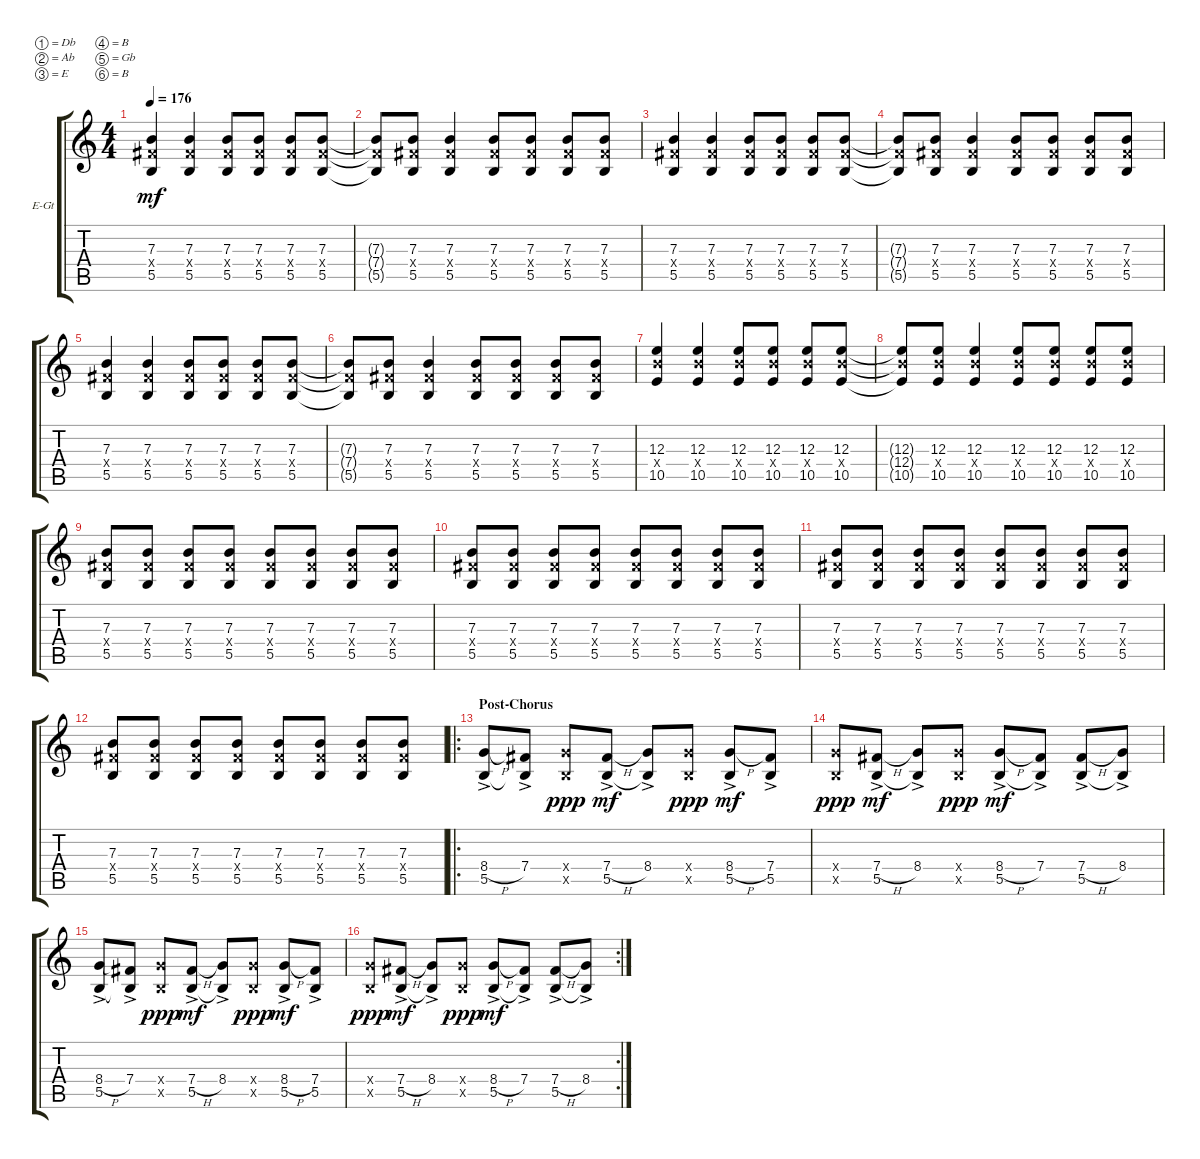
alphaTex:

\defaultSystemsLayout 4
\bracketExtendMode groupsimilarinstruments
\firstSystemTrackNameOrientation horizontal
\otherSystemsTrackNameOrientation horizontal
\track ("Серж" "E-Gt") {instrument distortionguitar}
\staff {score tabs}
\tuning (Db4 Ab3 E3 B2 Gb2 B1)
\ts (4 4)
\tempo 176
\clef g2
\ks c
(5.5 7.3 7.4{x}).4{dy mf} (5.5 7.3 7.4{x}).4 (5.5 7.3 7.4{x}).8 (5.5 7.3 7.4{x}).8 (5.5 7.3 7.4{x}).8 (5.5 7.3 7.4{x}).8 |
(5.5{t} 7.3{t} 7.4{x t}).8 (5.5 7.3 7.4{x}).8 (5.5 7.3 7.4{x}).4 (5.5 7.3 7.4{x}).8 (5.5 7.3 7.4{x}).8 (5.5 7.3 7.4{x}).8 (5.5 7.3 7.4{x}).8 |
(5.5 7.3 7.4{x}).4 (5.5 7.3 7.4{x}).4 (5.5 7.3 7.4{x}).8 (5.5 7.3 7.4{x}).8 (5.5 7.3 7.4{x}).8 (5.5 7.3 7.4{x}).8 |
(5.5{t} 7.3{t} 7.4{x t}).8 (5.5 7.3 7.4{x}).8 (5.5 7.3 7.4{x}).4 (5.5 7.3 7.4{x}).8 (5.5 7.3 7.4{x}).8 (5.5 7.3 7.4{x}).8 (5.5 7.3 7.4{x}).8 |
(5.5 7.3 7.4{x}).4 (5.5 7.3 7.4{x}).4 (5.5 7.3 7.4{x}).8 (5.5 7.3 7.4{x}).8 (5.5 7.3 7.4{x}).8 (5.5 7.3 7.4{x}).8 |
(5.5{t} 7.3{t} 7.4{x t}).8 (5.5 7.3 7.4{x}).8 (5.5 7.3 7.4{x}).4 (5.5 7.3 7.4{x}).8 (5.5 7.3 7.4{x}).8 (5.5 7.3 7.4{x}).8 (5.5 7.3 7.4{x}).8 |
(10.5 12.3 12.4{x}).4 (10.5 12.3 12.4{x}).4 (10.5 12.3 12.4{x}).8 (10.5 12.3 12.4{x}).8 (10.5 12.3 12.4{x}).8 (10.5 12.3 12.4{x}).8 |
(10.5{t} 12.3{t} 12.4{x t}).8 (10.5 12.3 12.4{x}).8 (10.5 12.3 12.4{x}).4 (10.5 12.3 12.4{x}).8 (10.5 12.3 12.4{x}).8 (10.5 12.3 12.4{x}).8 (10.5 12.3 12.4{x}).8 |
(5.5 7.3 7.4{x}).8 (5.5 7.3 7.4{x}).8 (5.5 7.3 7.4{x}).8 (5.5 7.3 7.4{x}).8 (5.5 7.3 7.4{x}).8 (5.5 7.3 7.4{x}).8 (5.5 7.3 7.4{x}).8 (5.5 7.3 7.4{x}).8 |
(5.5 7.3 7.4{x}).8 (5.5 7.3 7.4{x}).8 (5.5 7.3 7.4{x}).8 (5.5 7.3 7.4{x}).8 (5.5 7.3 7.4{x}).8 (5.5 7.3 7.4{x}).8 (5.5 7.3 7.4{x}).8 (5.5 7.3 7.4{x}).8 |
(5.5 7.3 7.4{x}).8 (5.5 7.3 7.4{x}).8 (5.5 7.3 7.4{x}).8 (5.5 7.3 7.4{x}).8 (5.5 7.3 7.4{x}).8 (5.5 7.3 7.4{x}).8 (5.5 7.3 7.4{x}).8 (5.5 7.3 7.4{x}).8 |
(5.5 7.3 7.4{x}).8 (5.5 7.3 7.4{x}).8 (5.5 7.3 7.4{x}).8 (5.5 7.3 7.4{x}).8 (5.5 7.3 7.4{x}).8 (5.5 7.3 7.4{x}).8 (5.5 7.3 7.4{x}).8 (5.5 7.3 7.4{x}).8 |
\ro
\section ("" "Post-Chorus")
(5.5 8.4{h ac}).8 (7.4{ac} 5.5{t}).8 (5.5{x} 8.4{x}).8{dy ppp} (5.5 7.4{h ac}).8{dy mf} (8.4{ac} 5.5{t}).8 (5.5{x} 8.4{x}).8{dy ppp} (5.5 8.4{h ac}).8{dy mf} (7.4{ac} 5.5).8 |
(5.5{x} 8.4{x}).8{dy ppp} (5.5 7.4{h ac}).8{dy mf} (8.4{ac} 5.5{t}).8 (5.5{x} 8.4{x}).8{dy ppp} (5.5 8.4{h ac}).8{dy mf} (7.4{ac} 5.5{t}).8 (5.5 7.4{h ac}).8 (8.4{ac} 5.5{t}).8 |
(5.5 8.4{h ac}).8 (7.4{ac} 5.5{t}).8 (5.5{x} 8.4{x}).8{dy ppp} (5.5 7.4{h ac}).8{dy mf} (8.4{ac} 5.5{t}).8 (5.5{x} 8.4{x}).8{dy ppp} (5.5 8.4{h ac}).8{dy mf} (7.4{ac} 5.5).8 |
\rc 2
(5.5{x} 8.4{x}).8{dy ppp} (5.5 7.4{h ac}).8{dy mf} (8.4{ac} 5.5{t}).8 (5.5{x} 8.4{x}).8{dy ppp} (5.5 8.4{h ac}).8{dy mf} (7.4{ac} 5.5{t}).8 (5.5 7.4{h ac}).8 (8.4{ac} 5.5{t}).8
